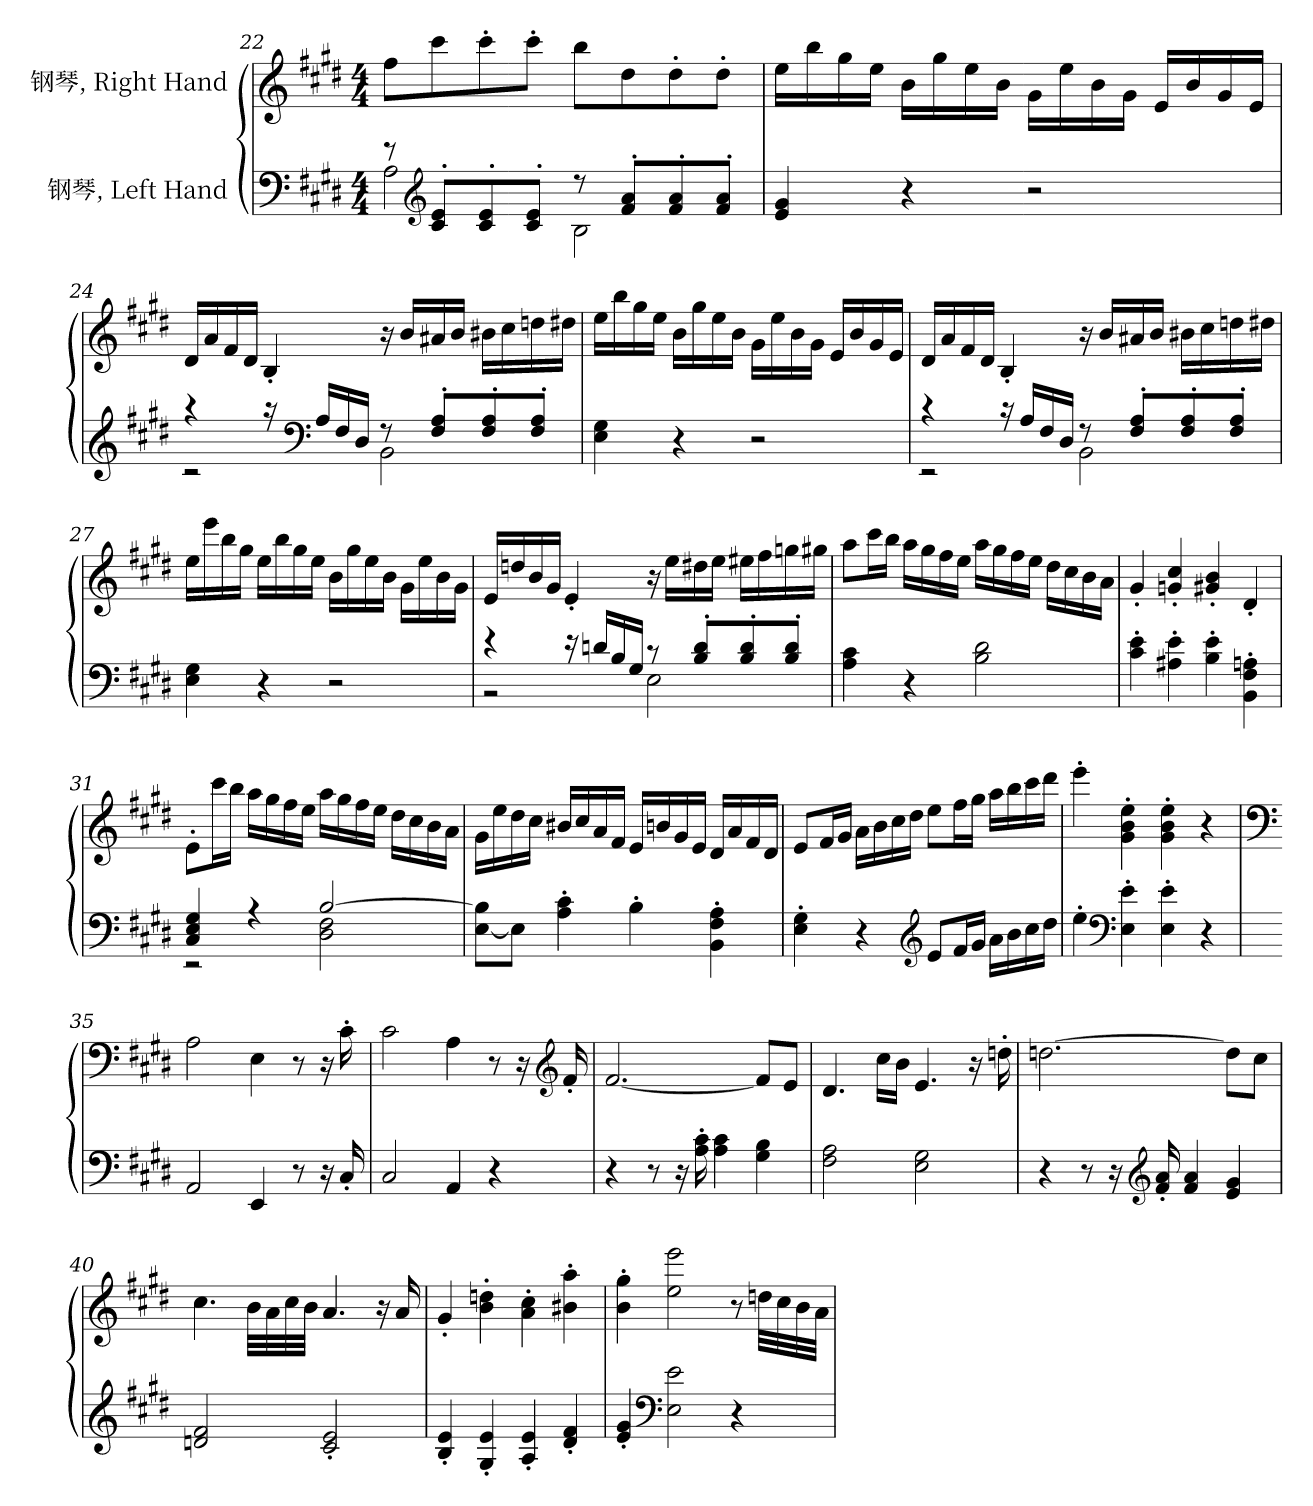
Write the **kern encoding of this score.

**kern	**kern
*part2	*part1
*staff2	*staff1
*I"钢琴, Left Hand	*I"钢琴, Right Hand
*clefF4	*clefG2
*k[f#c#g#d#]	*k[f#c#g#d#]
*M4/4	*M4/4
*MM90	*MM90
=22	=22
*^	*
8r	2A\	8ff#\L
*clefG2	*	*
8c#/' 8e/'L	.	8ccc#\
8c#/' 8e/'	.	8ccc#'\
8c#/' 8e/'J	.	8ccc#'\J
*	*	*MM92
8r	2B\	8bb\L
8f#/' 8a/'L	.	8dd#\
8f#/' 8a/'	.	8dd#'\
8f#/' 8a/'J	.	8dd#'\J
*v	*v	*
=23	=23
*	*MM144
4e/ 4g#/	16ee\LL
.	16bb\
.	16gg#\
.	16ee\JJ
4r	16b\LL
.	16gg#\
.	16ee\
.	16b\JJ
2r	16g#\LL
.	16ee\
.	16b\
.	16g#\JJ
.	16e/LL
.	16b/
.	16g#/
.	16e/JJ
!!LO:LB:g=z
=24	=24
*^	*
4r	2r	16d#/LL
.	.	16a/
.	.	16f#/
.	.	16d#/JJ
16r	.	4B'/
*clefF4	*	*
16A/LL	.	.
16F#/	.	.
16D#/JJ	.	.
8r	2BB\	16r
.	.	16b/LL
8F#/' 8A/'L	.	16a#X/
.	.	16b/JJ
8F#/' 8A/'	.	16b#X\LL
.	.	16cc#\
8F#/' 8A/'J	.	16ddn\
.	.	16dd#X\JJ
*v	*v	*
=25	=25
4E\ 4G#\	16ee\LL
.	16bb\
.	16gg#\
.	16ee\JJ
4r	16b\LL
.	16gg#\
.	16ee\
.	16b\JJ
2r	16g#\LL
.	16ee\
.	16b\
.	16g#\JJ
.	16e/LL
.	16b/
.	16g#/
.	16e/JJ
!!LO:LB:g=z
=26	=26
*^	*
4r	2r	16d#/LL
.	.	16a/
.	.	16f#/
.	.	16d#/JJ
16r	.	4B'/
16A/LL	.	.
16F#/	.	.
16D#/JJ	.	.
8r	2BB\	16r
.	.	16b/LL
8F#/' 8A/'L	.	16a#X/
.	.	16b/JJ
8F#/' 8A/'	.	16b#X\LL
.	.	16cc#\
8F#/' 8A/'J	.	16ddn\
.	.	16dd#X\JJ
*v	*v	*
=27	=27
4E\ 4G#\	16ee\LL
.	16eee\
.	16bb\
.	16gg#\JJ
4r	16ee\LL
.	16bb\
.	16gg#\
.	16ee\JJ
2r	16b\LL
.	16gg#\
.	16ee\
.	16b\JJ
.	16g#\LL
.	16ee\
.	16b\
.	16g#\JJ
!!LO:LB:g=z
=28	=28
*^	*
4r	2r	16e/LL
.	.	16ddn/
.	.	16b/
.	.	16g#/JJ
16r	.	4e'/
16dn/LL	.	.
16B/	.	.
16G#/JJ	.	.
8r	2E\	16r
.	.	16ee\LL
8B/' 8d/'L	.	16dd#X\
.	.	16ee\JJ
8B/' 8d/'	.	16ee#X\LL
.	.	16ff#\
8B/' 8d/'J	.	16ggn\
.	.	16gg#X\JJ
*v	*v	*
=29	=29
4A\ 4c#\	8aa\L
.	16ccc#\L
.	16bb\JJ
4r	16aa\LL
.	16gg#\
.	16ff#\
.	16ee\JJ
2B\ 2d#\	16aa\LL
.	16gg#\
.	16ff#\
.	16ee\JJ
.	16dd#\LL
.	16cc#\
.	16b\
.	16a\JJ
!!LO:LB:g=z
=30	=30
*	*MM134
4c#\' 4e\'	4g#'/
4A#X\' 4e\'	4gn/' 4cc#/'
4B\' 4e\'	4g#X/' 4b/'
4BB\' 4F#\' 4An\'	4d#'/
=31	=31
*	*MM142
*^	*
4C#/ 4E/ 4G#/	2r	8e'\L
.	.	16ccc#\L
.	.	16bb\JJ
4r	.	16aa\LL
.	.	16gg#\
.	.	16ff#\
.	.	16ee\JJ
[2B/	2D#\ 2F#\	16aa\LL
.	.	16gg#\
.	.	16ff#\
.	.	16ee\JJ
.	.	16dd#\LL
.	.	16cc#\
.	.	16b\
.	.	16a\JJ
*v	*v	*
=32	=32
[8E\ 8B\]L	16g#\LL
.	16ee\
8E\J]	16dd#\
.	16cc#\JJ
4A\' 4c#\'	16b#X/LL
.	16cc#/
.	16a/
.	16f#/JJ
4B'\	16e/LL
.	16bn/
.	16g#/
.	16e/JJ
4BB\' 4F#\' 4A\'	16d#/LL
.	16a/
.	16f#/
.	16d#/JJ
!!LO:LB:g=z
=33	=33
4E\' 4G#\'	8e/L
.	16f#/L
.	16g#/JJ
4r	16a\LL
.	16b\
.	16cc#\
.	16dd#\JJ
*clefG2	*
8e/L	8ee\L
16f#/L	16ff#\L
16g#/JJ	16gg#\JJ
16a\LL	16aa\LL
16b\	16bb\
16cc#\	16ccc#\
16dd#\JJ	16ddd#\JJ
=34	=34
*	*MM126
4ee'\	4eee'\
*clefF4	*
4E\' 4e\'	4g#\' 4b\' 4ee\'
4E\' 4e\'	4g#\' 4b\' 4ee\'
4r	4r
=35	=35
*	*clefF4
*	*MM156
2AA/	2A\
4EE/	4E\
8r	8r
16r	16r
16C#'/	16c#'\
=36	=36
2C#/	2c#\
4AA/	4A\
4r	8r
.	16r
*	*clefG2
.	16f#'/
!!LO:PB:g=z
=37	=37
4r	[2.f#/
8r	.
16r	.
16A\' 16c#\'	.
4A\ 4c#\	.
4G#\ 4B\	8f#/L]
.	8e/J
=38	=38
2F#\ 2A\	4.d#/
.	16cc#\LL
.	16b\JJ
2E\ 2G#\	4.e/
.	16r
.	16ddn'\
=39	=39
4r	[2.ddn\
8r	.
16r	.
*clefG2	*
16f#/' 16a/'	.
4f#/ 4a/	.
4e/ 4g#/	8dd\L]
.	8cc#\J
=40	=40
2dn/ 2f#/	4.cc#\
.	32b\LLL
.	32a\
.	32cc#\
.	32b\JJJ
2c#/' 2e/'	4.a/
.	16r
.	16a/
=41	=41
*	*MM152
4B/' 4e/'	4g#'/
4G#/' 4e/'	4b\' 4ddn\'
4A/' 4e/'	4a\' 4cc#\'
4d#/' 4f#/'	4b#X\' 4aa\'
!!LO:LB:g=z
=42	=42
4e/' 4g#/'	4b\' 4gg#\'
*clefF4	*
2E\ 2e\	2ee\ 2eee\
4r	8r
.	32ddn\LLL
.	32cc#\
.	32b\
.	32a\JJJ
=	=
*-	*-
